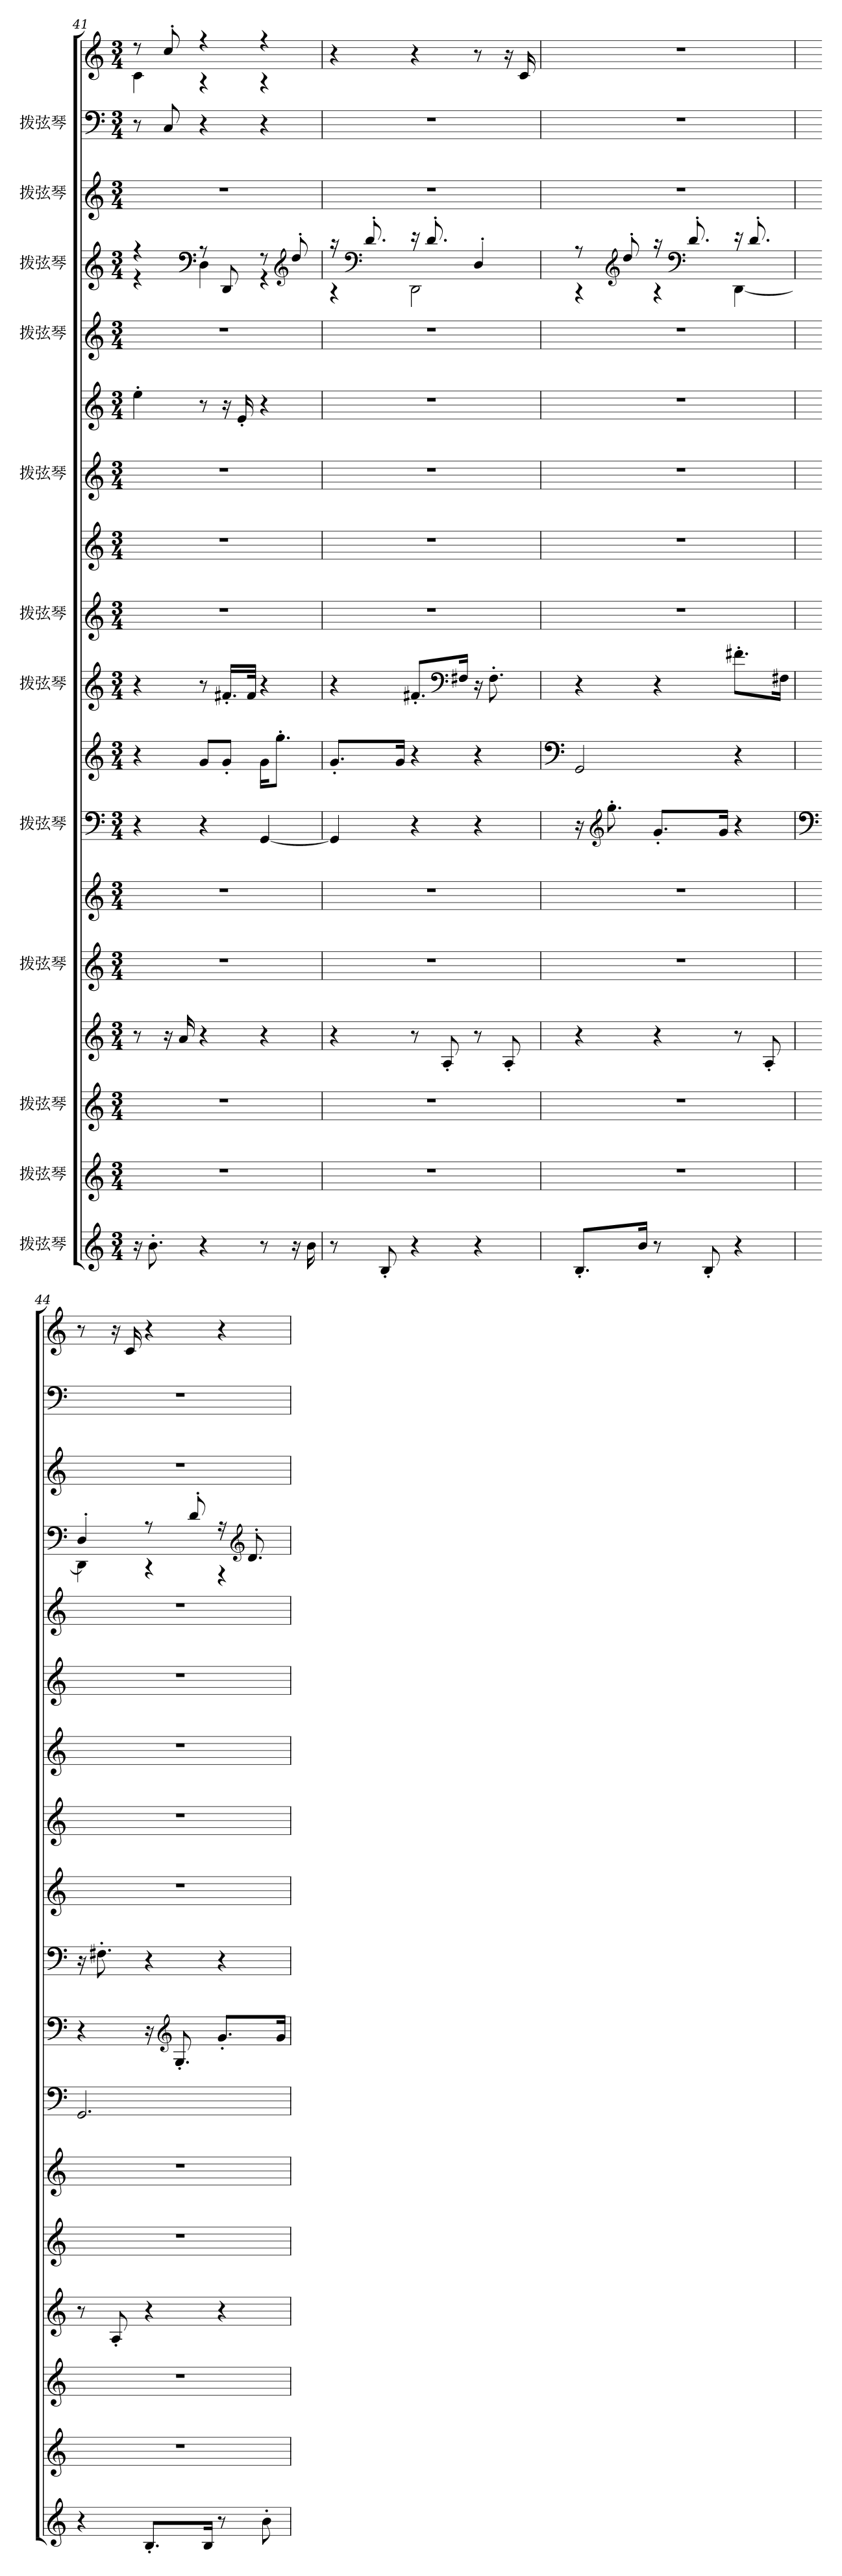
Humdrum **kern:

**kern	**kern	**kern	**kern	**kern	**kern	**kern	**kern	**kern	**kern	**kern	**kern	**kern	**kern	**kern	**kern	**kern	**kern
*part12	*part11	*part10	*part10	*part9	*part9	*part8	*part8	*part7	*part6	*part6	*part5	*part5	*part4	*part3	*part2	*part1	*part1
*staff18	*staff17	*staff16	*staff15	*staff14	*staff13	*staff12	*staff11	*staff10	*staff9	*staff8	*staff7	*staff6	*staff5	*staff4	*staff3	*staff2	*staff1
*I"拨弦琴	*I"拨弦琴	*I"拨弦琴	*	*I"拨弦琴	*	*I"拨弦琴	*	*I"拨弦琴	*I"拨弦琴	*	*I"拨弦琴	*	*I"拨弦琴	*I"拨弦琴	*I"拨弦琴	*I"拨弦琴	*
!!LO:PB:g=z
*clefG2	*clefG2	*clefG2	*clefG2	*clefG2	*clefG2	*clefF4	*clefG2	*clefG2	*clefG2	*clefG2	*clefG2	*clefG2	*clefG2	*clefG2	*clefG2	*clefF4	*clefG2
*k[]	*k[]	*k[]	*k[]	*k[]	*k[]	*k[]	*k[]	*k[]	*k[]	*k[]	*k[]	*k[]	*k[]	*k[]	*k[]	*k[]	*k[]
*M3/4	*M3/4	*M3/4	*M3/4	*M3/4	*M3/4	*M3/4	*M3/4	*M3/4	*M3/4	*M3/4	*M3/4	*M3/4	*M3/4	*M3/4	*M3/4	*M3/4	*M3/4
=41	=41	=41	=41	=41	=41	=41	=41	=41	=41	=41	=41	=41	=41	=41	=41	=41	=41
*	*	*	*	*	*	*	*	*	*	*	*	*	*	*^	*	*	*^
16r	2.r	2.r	8r	2.r	2.r	4r	4r	4r	2.r	2.r	2.r	4ee'\	2.r	4r	4r	2.r	8r	8r	4c\
8.b'\	.	.	.	.	.	.	.	.	.	.	.	.	.	.	.	.	.	.	.
.	.	.	16r	.	.	.	.	.	.	.	.	.	.	.	.	.	8C/	8cc'/	.
.	.	.	16a/	.	.	.	.	.	.	.	.	.	.	.	.	.	.	.	.
*	*	*	*	*	*	*	*	*	*	*	*	*	*	*clefF4	*	*	*	*	*
4r	.	.	4r	.	.	4r	8g/L	8r	.	.	.	8r	.	8r	4D\	.	4r	4r	4r
.	.	.	.	.	.	.	8g'/J	16.f#X'/LL	.	.	.	16r	.	8DD/	.	.	.	.	.
.	.	.	.	.	.	.	.	.	.	.	.	16e'/	.	.	.	.	.	.	.
.	.	.	.	.	.	.	.	32f#/JJk	.	.	.	.	.	.	.	.	.	.	.
8r	.	.	4r	.	.	[4GG/	16g\KL	4r	.	.	.	4r	.	8r	4r	.	4r	4r	4r
.	.	.	.	.	.	.	8.gg'\J	.	.	.	.	.	.	.	.	.	.	.	.
*	*	*	*	*	*	*	*	*	*	*	*	*	*	*clefG2	*	*	*	*	*
16r	.	.	.	.	.	.	.	.	.	.	.	.	.	8dd'/	.	.	.	.	.
16b\	.	.	.	.	.	.	.	.	.	.	.	.	.	.	.	.	.	.	.
*	*	*	*	*	*	*	*	*	*	*	*	*	*	*	*	*	*	*v	*v
=42	=42	=42	=42	=42	=42	=42	=42	=42	=42	=42	=42	=42	=42	=42	=42	=42	=42	=42
8r	2.r	2.r	4r	2.r	2.r	4GG/]	8.g'/L	4r	2.r	2.r	2.r	2.r	2.r	16r	4r	2.r	2.r	4r
*	*	*	*	*	*	*	*	*	*	*	*	*	*	*clefF4	*	*	*	*
.	.	.	.	.	.	.	.	.	.	.	.	.	.	8.d'/	.	.	.	.
8B'/	.	.	.	.	.	.	.	.	.	.	.	.	.	.	.	.	.	.
.	.	.	.	.	.	.	16g/Jk	.	.	.	.	.	.	.	.	.	.	.
4r	.	.	8r	.	.	4r	4r	8.f#X'/L	.	.	.	.	.	16r	2DD\	.	.	4r
.	.	.	.	.	.	.	.	.	.	.	.	.	.	8.d'/	.	.	.	.
.	.	.	8A'/	.	.	.	.	.	.	.	.	.	.	.	.	.	.	.
*	*	*	*	*	*	*	*	*clefF4	*	*	*	*	*	*	*	*	*	*
.	.	.	.	.	.	.	.	16F#X/Jk	.	.	.	.	.	.	.	.	.	.
4r	.	.	8r	.	.	4r	4r	16r	.	.	.	.	.	4D'/	.	.	.	8r
.	.	.	.	.	.	.	.	8.F#'\	.	.	.	.	.	.	.	.	.	.
.	.	.	8A'/	.	.	.	.	.	.	.	.	.	.	.	.	.	.	16r
.	.	.	.	.	.	.	.	.	.	.	.	.	.	.	.	.	.	16c/
=43	=43	=43	=43	=43	=43	=43	=43	=43	=43	=43	=43	=43	=43	=43	=43	=43	=43	=43
*	*	*	*	*	*	*	*clefF4	*	*	*	*	*	*	*	*	*	*	*
8.B'/L	2.r	2.r	4r	2.r	2.r	16r	2GG/	4r	2.r	2.r	2.r	2.r	2.r	8r	4r	2.r	2.r	2.r
*	*	*	*	*	*	*clefG2	*	*	*	*	*	*	*	*	*	*	*	*
.	.	.	.	.	.	8.gg'\	.	.	.	.	.	.	.	.	.	.	.	.
*	*	*	*	*	*	*	*	*	*	*	*	*	*	*clefG2	*	*	*	*
.	.	.	.	.	.	.	.	.	.	.	.	.	.	8dd'/	.	.	.	.
16b/Jk	.	.	.	.	.	.	.	.	.	.	.	.	.	.	.	.	.	.
8r	.	.	4r	.	.	8.g'/L	.	4r	.	.	.	.	.	16r	4r	.	.	.
*	*	*	*	*	*	*	*	*	*	*	*	*	*	*clefF4	*	*	*	*
.	.	.	.	.	.	.	.	.	.	.	.	.	.	8.d'/	.	.	.	.
8B'/	.	.	.	.	.	.	.	.	.	.	.	.	.	.	.	.	.	.
.	.	.	.	.	.	16g/Jk	.	.	.	.	.	.	.	.	.	.	.	.
4r	.	.	8r	.	.	4r	4r	8.f#X'\L	.	.	.	.	.	16r	[4DD\	.	.	.
.	.	.	.	.	.	.	.	.	.	.	.	.	.	8.d'/	.	.	.	.
.	.	.	8A'/	.	.	.	.	.	.	.	.	.	.	.	.	.	.	.
.	.	.	.	.	.	.	.	16F#X\Jk	.	.	.	.	.	.	.	.	.	.
!!LO:PB:g=z
=44	=44	=44	=44	=44	=44	=44	=44	=44	=44	=44	=44	=44	=44	=44	=44	=44	=44	=44
*	*	*	*	*	*	*clefF4	*	*	*	*	*	*	*	*	*	*	*	*
4r	2.r	2.r	8r	2.r	2.r	2.GG/	4r	16r	2.r	2.r	2.r	2.r	2.r	4D'/	4DD\]	2.r	2.r	8r
.	.	.	.	.	.	.	.	8.F#X'\	.	.	.	.	.	.	.	.	.	.
.	.	.	8A'/	.	.	.	.	.	.	.	.	.	.	.	.	.	.	16r
.	.	.	.	.	.	.	.	.	.	.	.	.	.	.	.	.	.	16c/
8.B'/L	.	.	4r	.	.	.	16r	4r	.	.	.	.	.	8r	4r	.	.	4r
*	*	*	*	*	*	*	*clefG2	*	*	*	*	*	*	*	*	*	*	*
.	.	.	.	.	.	.	8.G'/	.	.	.	.	.	.	.	.	.	.	.
.	.	.	.	.	.	.	.	.	.	.	.	.	.	8d'/	.	.	.	.
16B/Jk	.	.	.	.	.	.	.	.	.	.	.	.	.	.	.	.	.	.
8r	.	.	4r	.	.	.	8.g'/L	4r	.	.	.	.	.	16r	4r	.	.	4r
*	*	*	*	*	*	*	*	*	*	*	*	*	*	*clefG2	*	*	*	*
.	.	.	.	.	.	.	.	.	.	.	.	.	.	8.d'/	.	.	.	.
8b'\	.	.	.	.	.	.	.	.	.	.	.	.	.	.	.	.	.	.
.	.	.	.	.	.	.	16g/Jk	.	.	.	.	.	.	.	.	.	.	.
*	*	*	*	*	*	*	*	*	*	*	*	*	*	*v	*v	*	*	*
=	=	=	=	=	=	=	=	=	=	=	=	=	=	=	=	=	=
*-	*-	*-	*-	*-	*-	*-	*-	*-	*-	*-	*-	*-	*-	*-	*-	*-	*-
